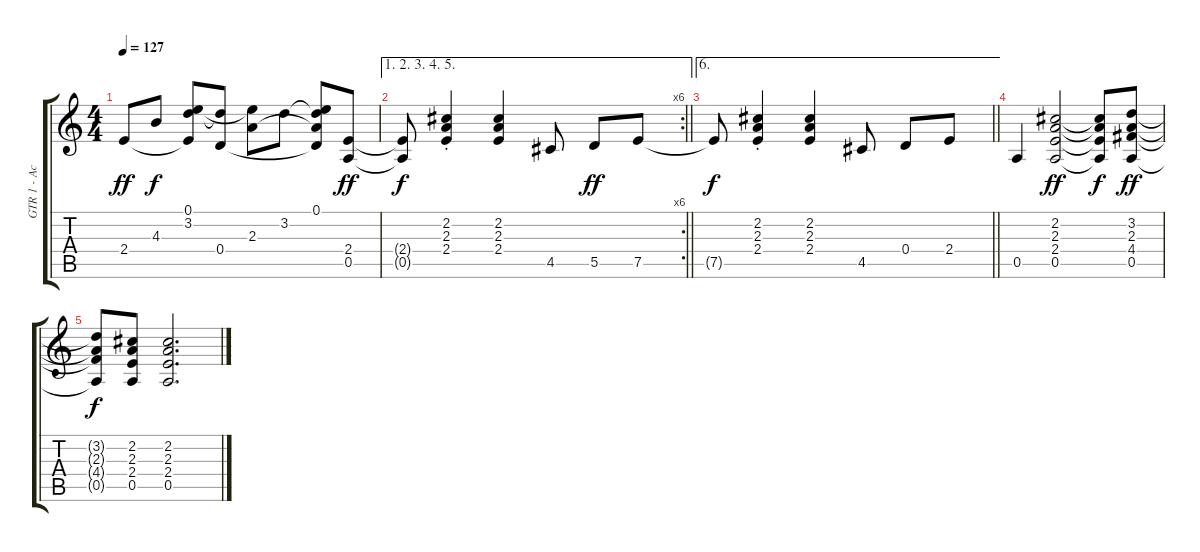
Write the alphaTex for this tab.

\track ("GTR 1 - Acoustic" "GTR 1 - Ac") {instrument acousticguitarsteel}
\staff {score tabs}
\tuning (E4 B3 G3 D3 A2 E2) {hide}
\ts (4 4)
\tempo 127
\clef g2
\ks c
2.4.8{dy ff} 4.3.8{dy f} (0.1 3.2{t} 2.4{t}).8 (3.2{t} 0.4).8 (0.1{t} 2.3).8 3.2.8 (0.1 3.2{t} 2.3{t} 0.4{t}).8 (2.4 0.5).8{dy ff} |
\ae (1 2 3 4 5)
\rc 6
\barLineRight lightlight
(2.4{t} 0.5{t}).8{dy f} (2.2{st} 2.3{st} 2.4{st}).4 (2.2 2.3 2.4).4 4.5.8 5.5.8{dy ff} 7.5.8 |
\ae 6
\barLineRight lightlight
7.5{t}.8{dy f} (2.2{st} 2.3{st} 2.4{st}).4 (2.2 2.3 2.4).4 4.5.8 0.4.8 2.4.8 |
0.5.4 (2.2 2.3 2.4 0.5).2{dy ff} (2.2{t} 2.3{t} 2.4{t} 0.5{t}).8{dy f} (3.2 2.3 4.4 0.5).8{dy ff} |
(3.2{t} 2.3{t} 4.4{t} 0.5{t}).8{dy f} (2.2 2.3 2.4 0.5).8 (2.2 2.3 2.4 0.5).2{d}
